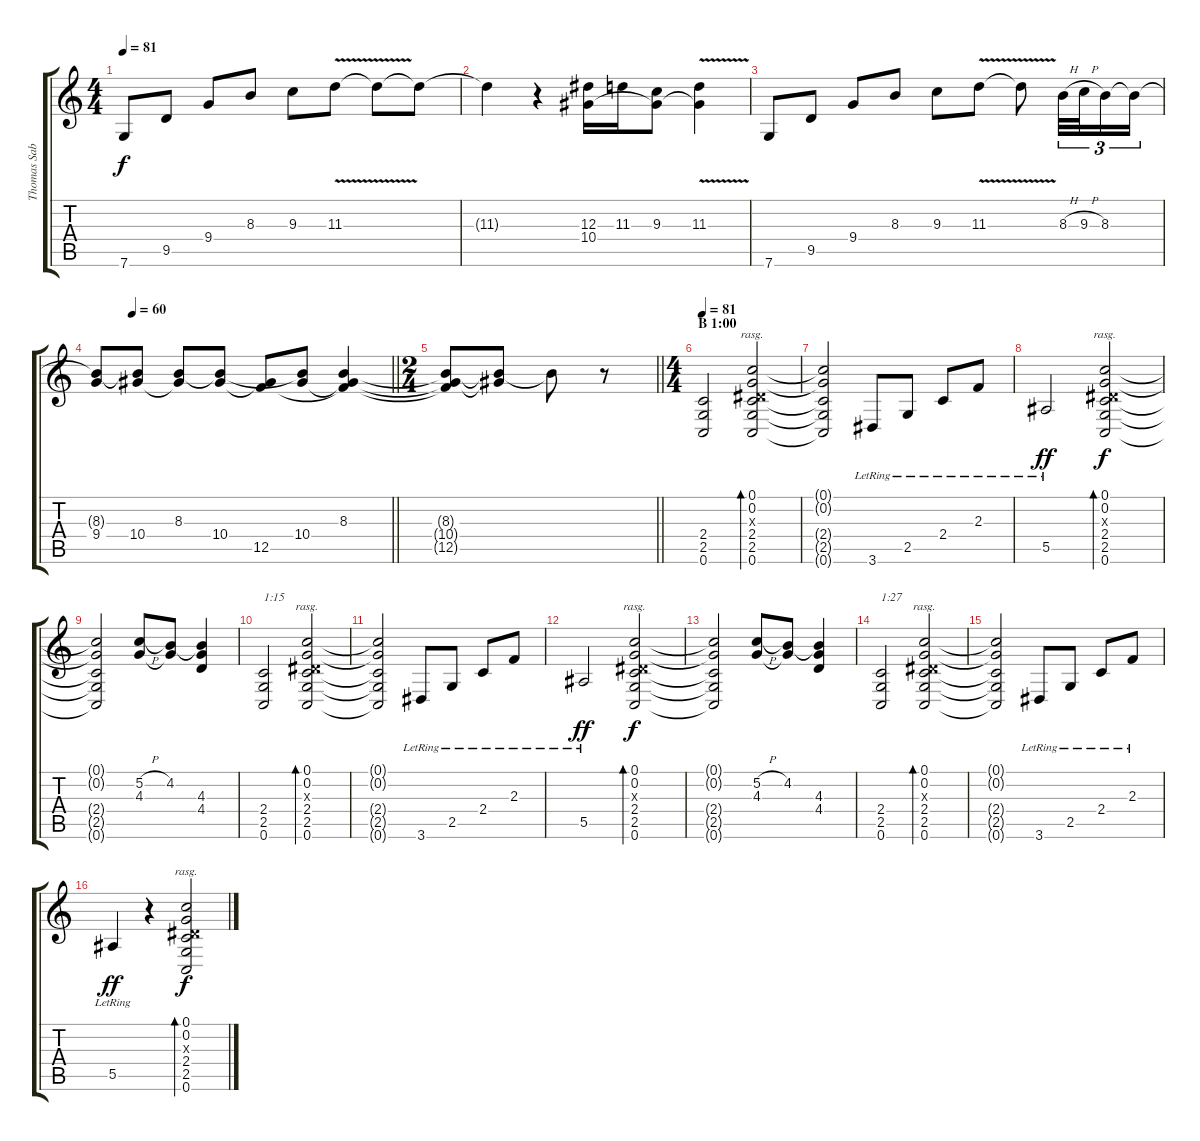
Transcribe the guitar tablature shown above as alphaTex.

\track ("Thomas Sabbathi (left Guitar) C Tuning" "Thomas Sab") {instrument acousticguitarsteel}
\staff {score tabs}
\tuning (C4 G3 Eb3 Bb2 F2 C2) {hide}
\ts (4 4)
\tempo 81
\clef g2
\ks c
7.6.8{dy f} 9.5.8 9.4.8 8.3.8 9.3.8 11.3{v}.8 11.3{t}.8 11.3{t}.8 |
11.3{t}.4 r.4 (12.3 10.4).16 11.3.16 (9.3 10.4{t}).8 (11.3{v} 10.4{t}).4 |
7.6.8 9.5.8 9.4.8 8.3.8 9.3.8 11.3{v}.8 11.3{t}.8 8.3{h}.32{tu (3 2)} 9.3{h}.32{tu (3 2)} 8.3.16{tu (3 2)} 8.3{t}.16{tu (3 2)} |
\tempo (60 0.125)
\barLineRight lightlight
(8.3{t} 9.4).8 (8.3{t} 10.4).8 (8.3 10.4{t}).8 (8.3{t} 10.4).8 (10.4{t} 12.5).8 (8.3{t} 10.4).8 (8.3 10.4{t} 12.5{t}).4 |
\ts (2 4)
\barLineRight lightlight
(8.3{t} 10.4{t} 12.5{t}).8 (8.3{t} 10.4{t}).8 8.3{t}.8 r.8 |
\ts (4 4)
\section ("" "B 1:00")
\tempo 81
(2.4 2.5 0.6).2 (0.1 0.2 0.3{x} 2.4 2.5 0.6).2{bd 60 rasg ii} |
(0.1{t} 0.2{t} 2.4{t} 2.5{t} 0.6{t}).2 3.6{lr}.8 2.5{lr}.8 2.4{lr}.8 2.3{lr}.8 |
5.5{lr}.2{dy ff} (0.1 0.2 0.3{x} 2.4 2.5 0.6).2{bd 60 rasg ii dy f} |
(0.1{t} 0.2{t} 2.4{t} 2.5{t} 0.6{t}).2 (5.2{h} 4.3).8 (4.2 4.3{t}).8 (4.2{t} 4.3 4.4).4 |
(2.4 2.5 0.6).2{txt "1:15"} (0.1 0.2 0.3{x} 2.4 2.5 0.6).2{bd 60 rasg ii} |
(0.1{t} 0.2{t} 2.4{t} 2.5{t} 0.6{t}).2 3.6{lr}.8 2.5{lr}.8 2.4{lr}.8 2.3{lr}.8 |
5.5{lr}.2{dy ff} (0.1 0.2 0.3{x} 2.4 2.5 0.6).2{bd 60 rasg ii dy f} |
(0.1{t} 0.2{t} 2.4{t} 2.5{t} 0.6{t}).2 (5.2{h} 4.3).8 (4.2 4.3{t}).8 (4.2{t} 4.3 4.4).4 |
(2.4 2.5 0.6).2{txt "1:27"} (0.1 0.2 0.3{x} 2.4 2.5 0.6).2{bd 60 rasg ii} |
(0.1{t} 0.2{t} 2.4{t} 2.5{t} 0.6{t}).2 3.6{lr}.8 2.5{lr}.8 2.4{lr}.8 2.3{lr}.8 |
5.5{lr}.4{dy ff} r.4 (0.1 0.2 0.3{x} 2.4 2.5 0.6).2{bd 60 rasg ii dy f}
